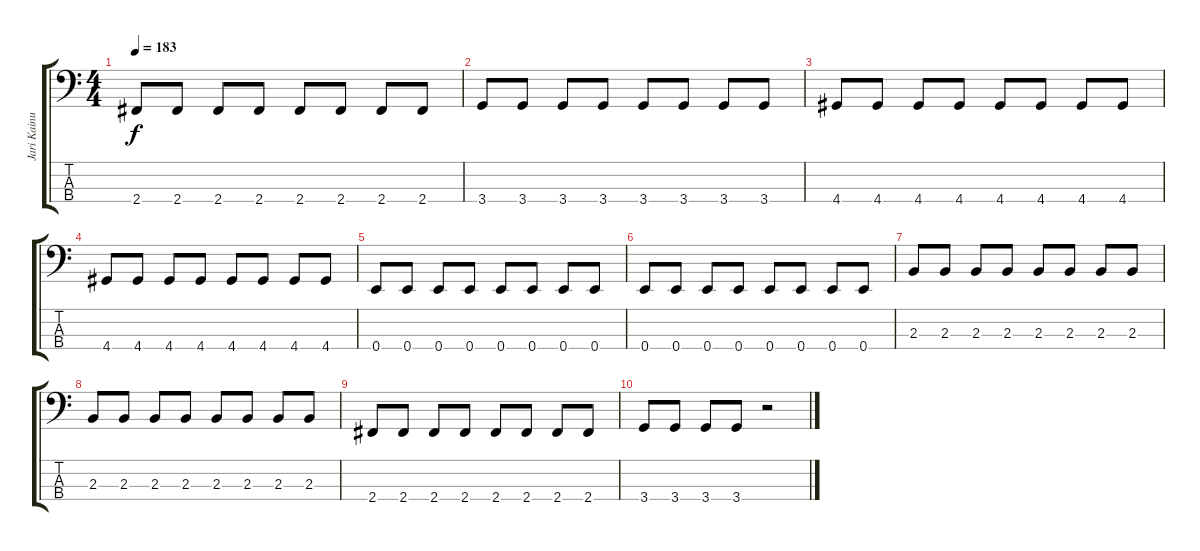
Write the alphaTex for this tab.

\track ("Jari Kainulannen" "Jari Kainu") {instrument electricbassfinger}
\staff {score tabs}
\tuning (G2 D2 A1 E1) {hide}
\ts (4 4)
\tempo 183
\clef f4
\ks c
2.4.8{dy f} 2.4.8 2.4.8 2.4.8 2.4.8 2.4.8 2.4.8 2.4.8 |
3.4.8 3.4.8{volume 16} 3.4.8{volume 16} 3.4.8{volume 15} 3.4.8{volume 15} 3.4.8{volume 15} 3.4.8{volume 15} 3.4.8{volume 14} |
4.4.8{volume 14} 4.4.8{volume 14} 4.4.8{volume 14} 4.4.8{volume 14} 4.4.8{volume 13} 4.4.8{volume 13} 4.4.8{volume 13} 4.4.8{volume 13} |
4.4.8{volume 12} 4.4.8{volume 12} 4.4.8{volume 12} 4.4.8{volume 12} 4.4.8{volume 12} 4.4.8{volume 11} 4.4.8{volume 11} 4.4.8{volume 11} |
0.4.8{volume 11} 0.4.8{volume 10} 0.4.8{volume 10} 0.4.8{volume 10} 0.4.8{volume 10} 0.4.8{volume 10} 0.4.8{volume 9} 0.4.8{volume 9} |
0.4.8{volume 9} 0.4.8{volume 9} 0.4.8{volume 8} 0.4.8{volume 8} 0.4.8{volume 8} 0.4.8{volume 8} 0.4.8{volume 8} 0.4.8{volume 7} |
2.3.8{volume 7} 2.3.8{volume 7} 2.3.8{volume 7} 2.3.8{volume 6} 2.3.8{volume 6} 2.3.8{volume 6} 2.3.8{volume 6} 2.3.8{volume 6} |
2.3.8{volume 5} 2.3.8{volume 5} 2.3.8{volume 5} 2.3.8{volume 5} 2.3.8{volume 4} 2.3.8{volume 4} 2.3.8{volume 4} 2.3.8{volume 4} |
2.4.8{volume 4} 2.4.8{volume 3} 2.4.8{volume 3} 2.4.8{volume 3} 2.4.8{volume 3} 2.4.8{volume 2} 2.4.8{volume 2} 2.4.8{volume 2} |
3.4.8{volume 2} 3.4.8{volume 2} 3.4.8{volume 1} 3.4.8{volume 1} r.2
